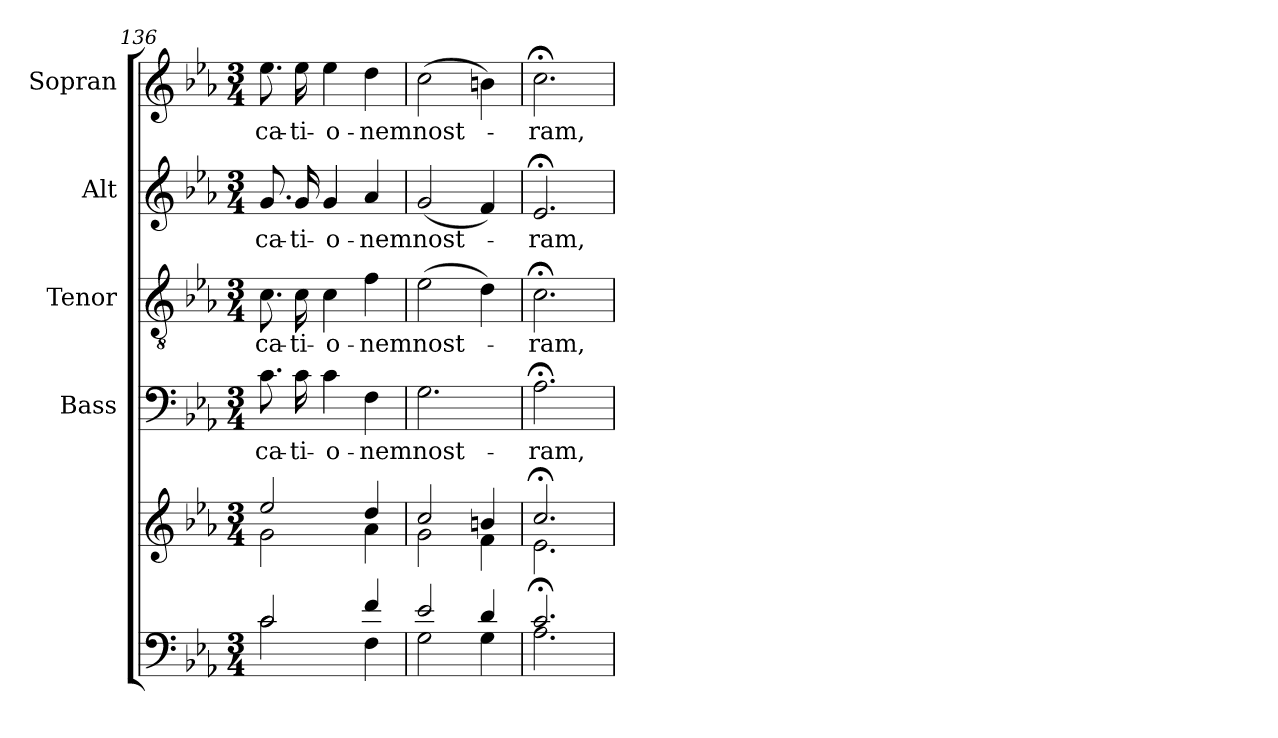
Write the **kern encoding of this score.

**kern	**kern	**kern	**text	**kern	**text	**kern	**text	**kern	**text
*part5	*part5	*part4	*part4	*part3	*part3	*part2	*part2	*part1	*part1
*staff6	*staff5	*staff4	*staff4	*staff3	*staff3	*staff2	*staff2	*staff1	*staff1
*	*	*I"Bass	*	*I"Tenor	*	*I"Alt	*	*I"Sopran	*
*	*	*I'B.	*	*I'T.	*	*I'A.	*	*I'S.	*
*clefF4	*clefG2	*clefF4	*	*clefGv2	*	*clefG2	*	*clefG2	*
*k[b-e-a-]	*k[b-e-a-]	*k[b-e-a-]	*	*k[b-e-a-]	*	*k[b-e-a-]	*	*k[b-e-a-]	*
*E-:	*E-:	*E-:	*	*E-:	*	*E-:	*	*E-:	*
*M3/4	*M3/4	*M3/4	*	*M3/4	*	*M3/4	*	*M3/4	*
=136	=136	=136	=136	=136	=136	=136	=136	=136	=136
*^	*^	*	*	*	*	*	*	*	*
!	!	!	!	!	!LO:LY:b	!	!LO:LY:b	!	!LO:LY:b	!	!LO:LY:b
2c/	2c\	2ee-/	2g\	8.c\	-ca-	8.c\	-ca-	8.g/	-ca-	8.ee-\	-ca-
!	!	!	!	!	!LO:LY:b	!	!LO:LY:b	!	!LO:LY:b	!	!LO:LY:b
.	.	.	.	16c\	-ti-	16c\	-ti-	16g/	-ti-	16ee-\	-ti-
!	!	!	!	!	!LO:LY:b	!	!LO:LY:b	!	!LO:LY:b	!	!LO:LY:b
.	.	.	.	4c\	-o-	4c\	-o-	4g/	-o-	4ee-\	-o-
!	!	!	!	!	!LO:LY:b	!	!LO:LY:b	!	!LO:LY:b	!	!LO:LY:b
4f/	4F\	4dd/	4a-\	4F\	-nem	4f\	-nem	4a-/	-nem	4dd\	-nem
!!LO:LB:g=z
=137	=137	=137	=137	=137	=137	=137	=137	=137	=137	=137	=137
!	!	!	!	!	!LO:LY:b	!	!LO:LY:b	!	!LO:LY:b	!	!LO:LY:b
2e-/	2G\	2cc/	2g\	2.G\	nost-	(>2e-\	nost-	(<2g/	nost-	(>2cc\	nost-
4d/	4G\	4bn/	4f\	.	.	4d\)	.	4f/)	.	4bn\)	.
=138	=138	=138	=138	=138	=138	=138	=138	=138	=138	=138	=138
!	!	!	!	!	!LO:LY:b	!	!LO:LY:b	!	!LO:LY:b	!	!LO:LY:b
2.c;/	2.A-\	2.cc;</	2.e-\	2.A-;<\	-ram,	2.c;<\	-ram,	2.e-;</	-ram,	2.cc;<\	-ram,
*v	*v	*	*	*	*	*	*	*	*	*	*
*	*v	*v	*	*	*	*	*	*	*	*
=	=	=	=	=	=	=	=	=	=
*-	*-	*-	*-	*-	*-	*-	*-	*-	*-
